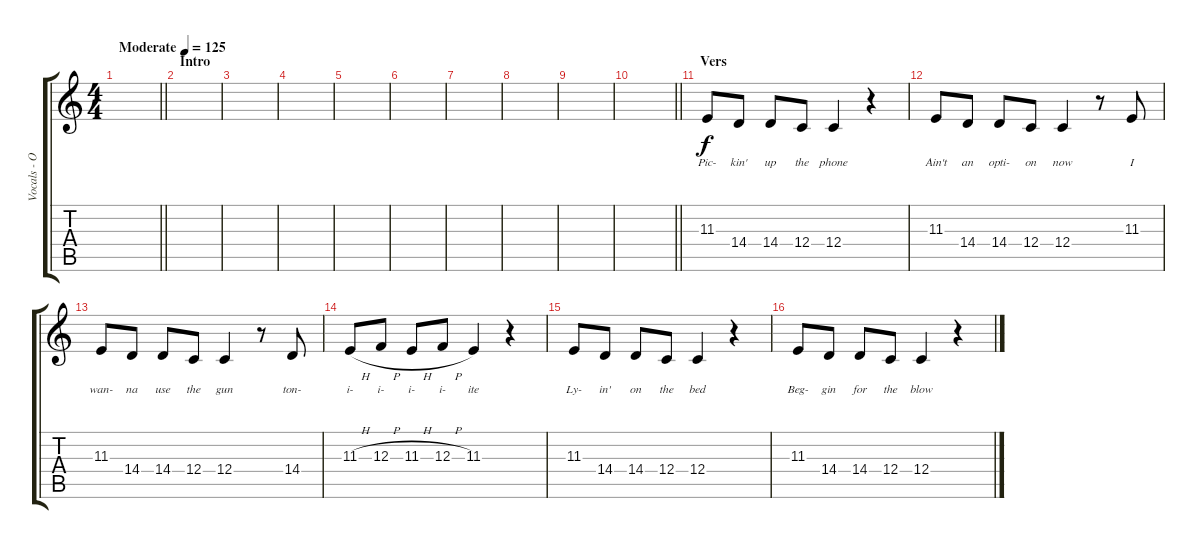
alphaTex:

\track ("Vocals - Olliver Twisted" "Vocals - O") {instrument altosax}
\staff {score tabs}
\tuning (D4 A3 F3 C3 G2 D2) {hide}
\ts (4 4)
\tempo (125 "Moderate")
\clef g2
\barLineRight lightlight
\ks c
|
\section ("" "Intro")
|
|
|
|
|
|
|
|
\barLineRight lightlight
|
\section ("" "Vers")
11.3.8{lyrics (0 "Pic-") lyrics (1 "") lyrics (2 "") lyrics (3 "") lyrics (4 "")} 14.4.8{lyrics (0 "kin'") lyrics (1 "") lyrics (2 "") lyrics (3 "") lyrics (4 "")} 14.4.8{lyrics (0 "up") lyrics (1 "") lyrics (2 "") lyrics (3 "") lyrics (4 "")} 12.4.8{lyrics (0 "the") lyrics (1 "") lyrics (2 "") lyrics (3 "") lyrics (4 "")} 12.4.4{lyrics (0 "phone") lyrics (1 "") lyrics (2 "") lyrics (3 "") lyrics (4 "")} r.4 |
11.3.8{lyrics (0 "Ain't") lyrics (1 "") lyrics (2 "") lyrics (3 "") lyrics (4 "")} 14.4.8{lyrics (0 "an") lyrics (1 "") lyrics (2 "") lyrics (3 "") lyrics (4 "")} 14.4.8{lyrics (0 "opti-") lyrics (1 "") lyrics (2 "") lyrics (3 "") lyrics (4 "")} 12.4.8{lyrics (0 "on") lyrics (1 "") lyrics (2 "") lyrics (3 "") lyrics (4 "")} 12.4.4{lyrics (0 "now") lyrics (1 "") lyrics (2 "") lyrics (3 "") lyrics (4 "")} r.8 11.3.8{lyrics (0 "I") lyrics (1 "") lyrics (2 "") lyrics (3 "") lyrics (4 "")} |
11.3.8{lyrics (0 "wan-") lyrics (1 "") lyrics (2 "") lyrics (3 "") lyrics (4 "")} 14.4.8{lyrics (0 "na") lyrics (1 "") lyrics (2 "") lyrics (3 "") lyrics (4 "")} 14.4.8{lyrics (0 "use") lyrics (1 "") lyrics (2 "") lyrics (3 "") lyrics (4 "")} 12.4.8{lyrics (0 "the") lyrics (1 "") lyrics (2 "") lyrics (3 "") lyrics (4 "")} 12.4.4{lyrics (0 "gun") lyrics (1 "") lyrics (2 "") lyrics (3 "") lyrics (4 "")} r.8 14.4.8{lyrics (0 "ton-") lyrics (1 "") lyrics (2 "") lyrics (3 "") lyrics (4 "")} |
11.3{h}.8{lyrics (0 "i-") lyrics (1 "") lyrics (2 "") lyrics (3 "") lyrics (4 "")} 12.3{h}.8{lyrics (0 "i-") lyrics (1 "") lyrics (2 "") lyrics (3 "") lyrics (4 "")} 11.3{h}.8{lyrics (0 "i-") lyrics (1 "") lyrics (2 "") lyrics (3 "") lyrics (4 "")} 12.3{h}.8{lyrics (0 "i-") lyrics (1 "") lyrics (2 "") lyrics (3 "") lyrics (4 "")} 11.3.4{lyrics (0 "ite") lyrics (1 "") lyrics (2 "") lyrics (3 "") lyrics (4 "")} r.4 |
11.3.8{lyrics (0 "Ly-") lyrics (1 "") lyrics (2 "") lyrics (3 "") lyrics (4 "")} 14.4.8{lyrics (0 "in'") lyrics (1 "") lyrics (2 "") lyrics (3 "") lyrics (4 "")} 14.4.8{lyrics (0 "on") lyrics (1 "") lyrics (2 "") lyrics (3 "") lyrics (4 "")} 12.4.8{lyrics (0 "the") lyrics (1 "") lyrics (2 "") lyrics (3 "") lyrics (4 "")} 12.4.4{lyrics (0 "bed") lyrics (1 "") lyrics (2 "") lyrics (3 "") lyrics (4 "")} r.4 |
11.3.8{lyrics (0 "Beg-") lyrics (1 "") lyrics (2 "") lyrics (3 "") lyrics (4 "")} 14.4.8{lyrics (0 "gin") lyrics (1 "") lyrics (2 "") lyrics (3 "") lyrics (4 "")} 14.4.8{lyrics (0 "for") lyrics (1 "") lyrics (2 "") lyrics (3 "") lyrics (4 "")} 12.4.8{lyrics (0 "the") lyrics (1 "") lyrics (2 "") lyrics (3 "") lyrics (4 "")} 12.4.4{lyrics (0 "blow") lyrics (1 "") lyrics (2 "") lyrics (3 "") lyrics (4 "")} r.4
